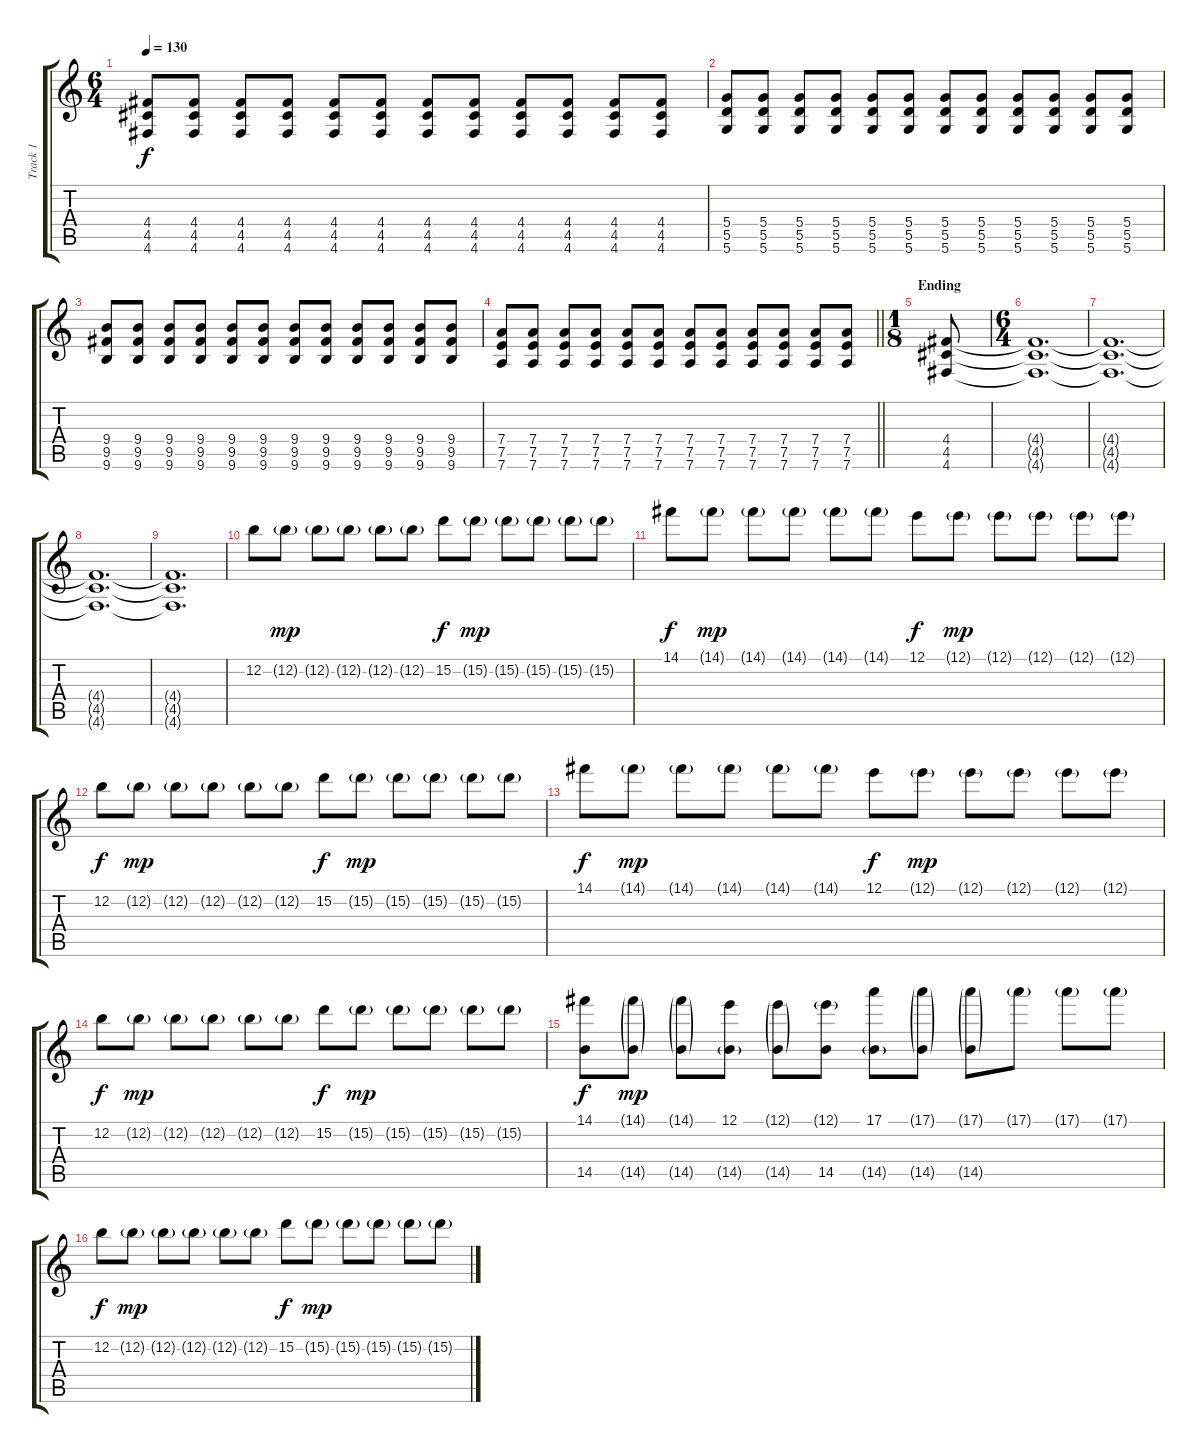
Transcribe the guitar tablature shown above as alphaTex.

\track ("Track 1" "Track 1") {instrument electricguitarclean}
\staff {score tabs}
\tuning (E4 B3 G3 D3 A2 D2) {hide}
\ts (6 4)
\tempo 130
\clef g2
\ks c
(4.4 4.5 4.6).8{dy f} (4.4 4.5 4.6).8 (4.4 4.5 4.6).8 (4.4 4.5 4.6).8 (4.4 4.5 4.6).8 (4.4 4.5 4.6).8 (4.4 4.5 4.6).8 (4.4 4.5 4.6).8 (4.4 4.5 4.6).8 (4.4 4.5 4.6).8 (4.4 4.5 4.6).8 (4.4 4.5 4.6).8 |
(5.4 5.5 5.6).8 (5.4 5.5 5.6).8 (5.4 5.5 5.6).8 (5.4 5.5 5.6).8 (5.4 5.5 5.6).8 (5.4 5.5 5.6).8 (5.4 5.5 5.6).8 (5.4 5.5 5.6).8 (5.4 5.5 5.6).8 (5.4 5.5 5.6).8 (5.4 5.5 5.6).8 (5.4 5.5 5.6).8 |
(9.4 9.5 9.6).8 (9.4 9.5 9.6).8 (9.4 9.5 9.6).8 (9.4 9.5 9.6).8 (9.4 9.5 9.6).8 (9.4 9.5 9.6).8 (9.4 9.5 9.6).8 (9.4 9.5 9.6).8 (9.4 9.5 9.6).8 (9.4 9.5 9.6).8 (9.4 9.5 9.6).8 (9.4 9.5 9.6).8 |
\barLineRight lightlight
(7.4 7.5 7.6).8 (7.4 7.5 7.6).8 (7.4 7.5 7.6).8 (7.4 7.5 7.6).8 (7.4 7.5 7.6).8 (7.4 7.5 7.6).8 (7.4 7.5 7.6).8 (7.4 7.5 7.6).8 (7.4 7.5 7.6).8 (7.4 7.5 7.6).8 (7.4 7.5 7.6).8 (7.4 7.5 7.6).8 |
\ts (1 8)
\section ("" "Ending")
(4.4 4.5 4.6).8 |
\ts (6 4)
(4.4{t} 4.5{t} 4.6{t}).1{d} |
(4.4{t} 4.5{t} 4.6{t}).1{d} |
(4.4{t} 4.5{t} 4.6{t}).1{d} |
(4.4{t} 4.5{t} 4.6{t}).1{d} |
12.2.8{volume 9} 12.2{g}.8{dy mp} 12.2{g}.8 12.2{g}.8 12.2{g}.8 12.2{g}.8 15.2.8{dy f} 15.2{g}.8{dy mp} 15.2{g}.8 15.2{g}.8 15.2{g}.8 15.2{g}.8 |
14.1.8{dy f} 14.1{g}.8{dy mp} 14.1{g}.8 14.1{g}.8 14.1{g}.8 14.1{g}.8 12.1.8{dy f} 12.1{g}.8{dy mp} 12.1{g}.8 12.1{g}.8 12.1{g}.8 12.1{g}.8 |
12.2.8{dy f} 12.2{g}.8{dy mp} 12.2{g}.8 12.2{g}.8 12.2{g}.8 12.2{g}.8 15.2.8{dy f} 15.2{g}.8{dy mp} 15.2{g}.8 15.2{g}.8 15.2{g}.8 15.2{g}.8 |
14.1.8{dy f} 14.1{g}.8{dy mp} 14.1{g}.8 14.1{g}.8 14.1{g}.8 14.1{g}.8 12.1.8{dy f} 12.1{g}.8{dy mp} 12.1{g}.8 12.1{g}.8 12.1{g}.8 12.1{g}.8 |
12.2.8{dy f} 12.2{g}.8{dy mp} 12.2{g}.8 12.2{g}.8 12.2{g}.8 12.2{g}.8 15.2.8{dy f} 15.2{g}.8{dy mp} 15.2{g}.8 15.2{g}.8 15.2{g}.8 15.2{g}.8 |
(14.1 14.5).8{dy f} (14.1{g} 14.5{g}).8{dy mp} (14.1{g} 14.5{g}).8 (12.1 14.5{g}).8 (12.1{g} 14.5{g}).8 (12.1{g} 14.5).8 (17.1 14.5{g}).8 (17.1{g} 14.5{g}).8 (17.1{g} 14.5{g}).8 17.1{g}.8 17.1{g}.8 17.1{g}.8 |
12.2.8{dy f} 12.2{g}.8{dy mp} 12.2{g}.8 12.2{g}.8 12.2{g}.8 12.2{g}.8 15.2.8{dy f} 15.2{g}.8{dy mp} 15.2{g}.8 15.2{g}.8 15.2{g}.8 15.2{g}.8
